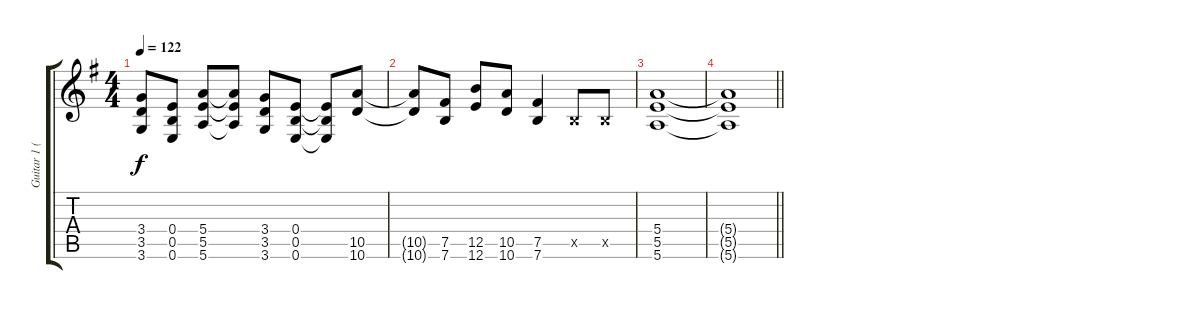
\track ("Guitar 1 (Em tuning)" "Guitar 1 (") {instrument electricguitarclean}
\staff {score tabs}
\tuning (E4 B3 G3 E3 B2 E2) {hide}
\ts (4 4)
\tempo 122
\clef g2
\ks g
(3.4{t} 3.5{t} 3.6{t}).8{dy f} (0.4 0.5 0.6).8 (5.4 5.5 5.6).8 (5.4{t} 5.5{t} 5.6{t}).8 (3.4 3.5 3.6).8 (0.4 0.5 0.6).8 (0.4{t} 0.5{t} 0.6{t}).8 (10.5 10.6).8 |
(10.5{t} 10.6{t}).8 (7.5 7.6).8 (12.5 12.6).8 (10.5 10.6).8 (7.5 7.6).4 0.5{x}.8 0.5{x}.8 |
(5.4 5.5 5.6).1 |
\barLineRight lightlight
(5.4{t} 5.5{t} 5.6{t}).1
